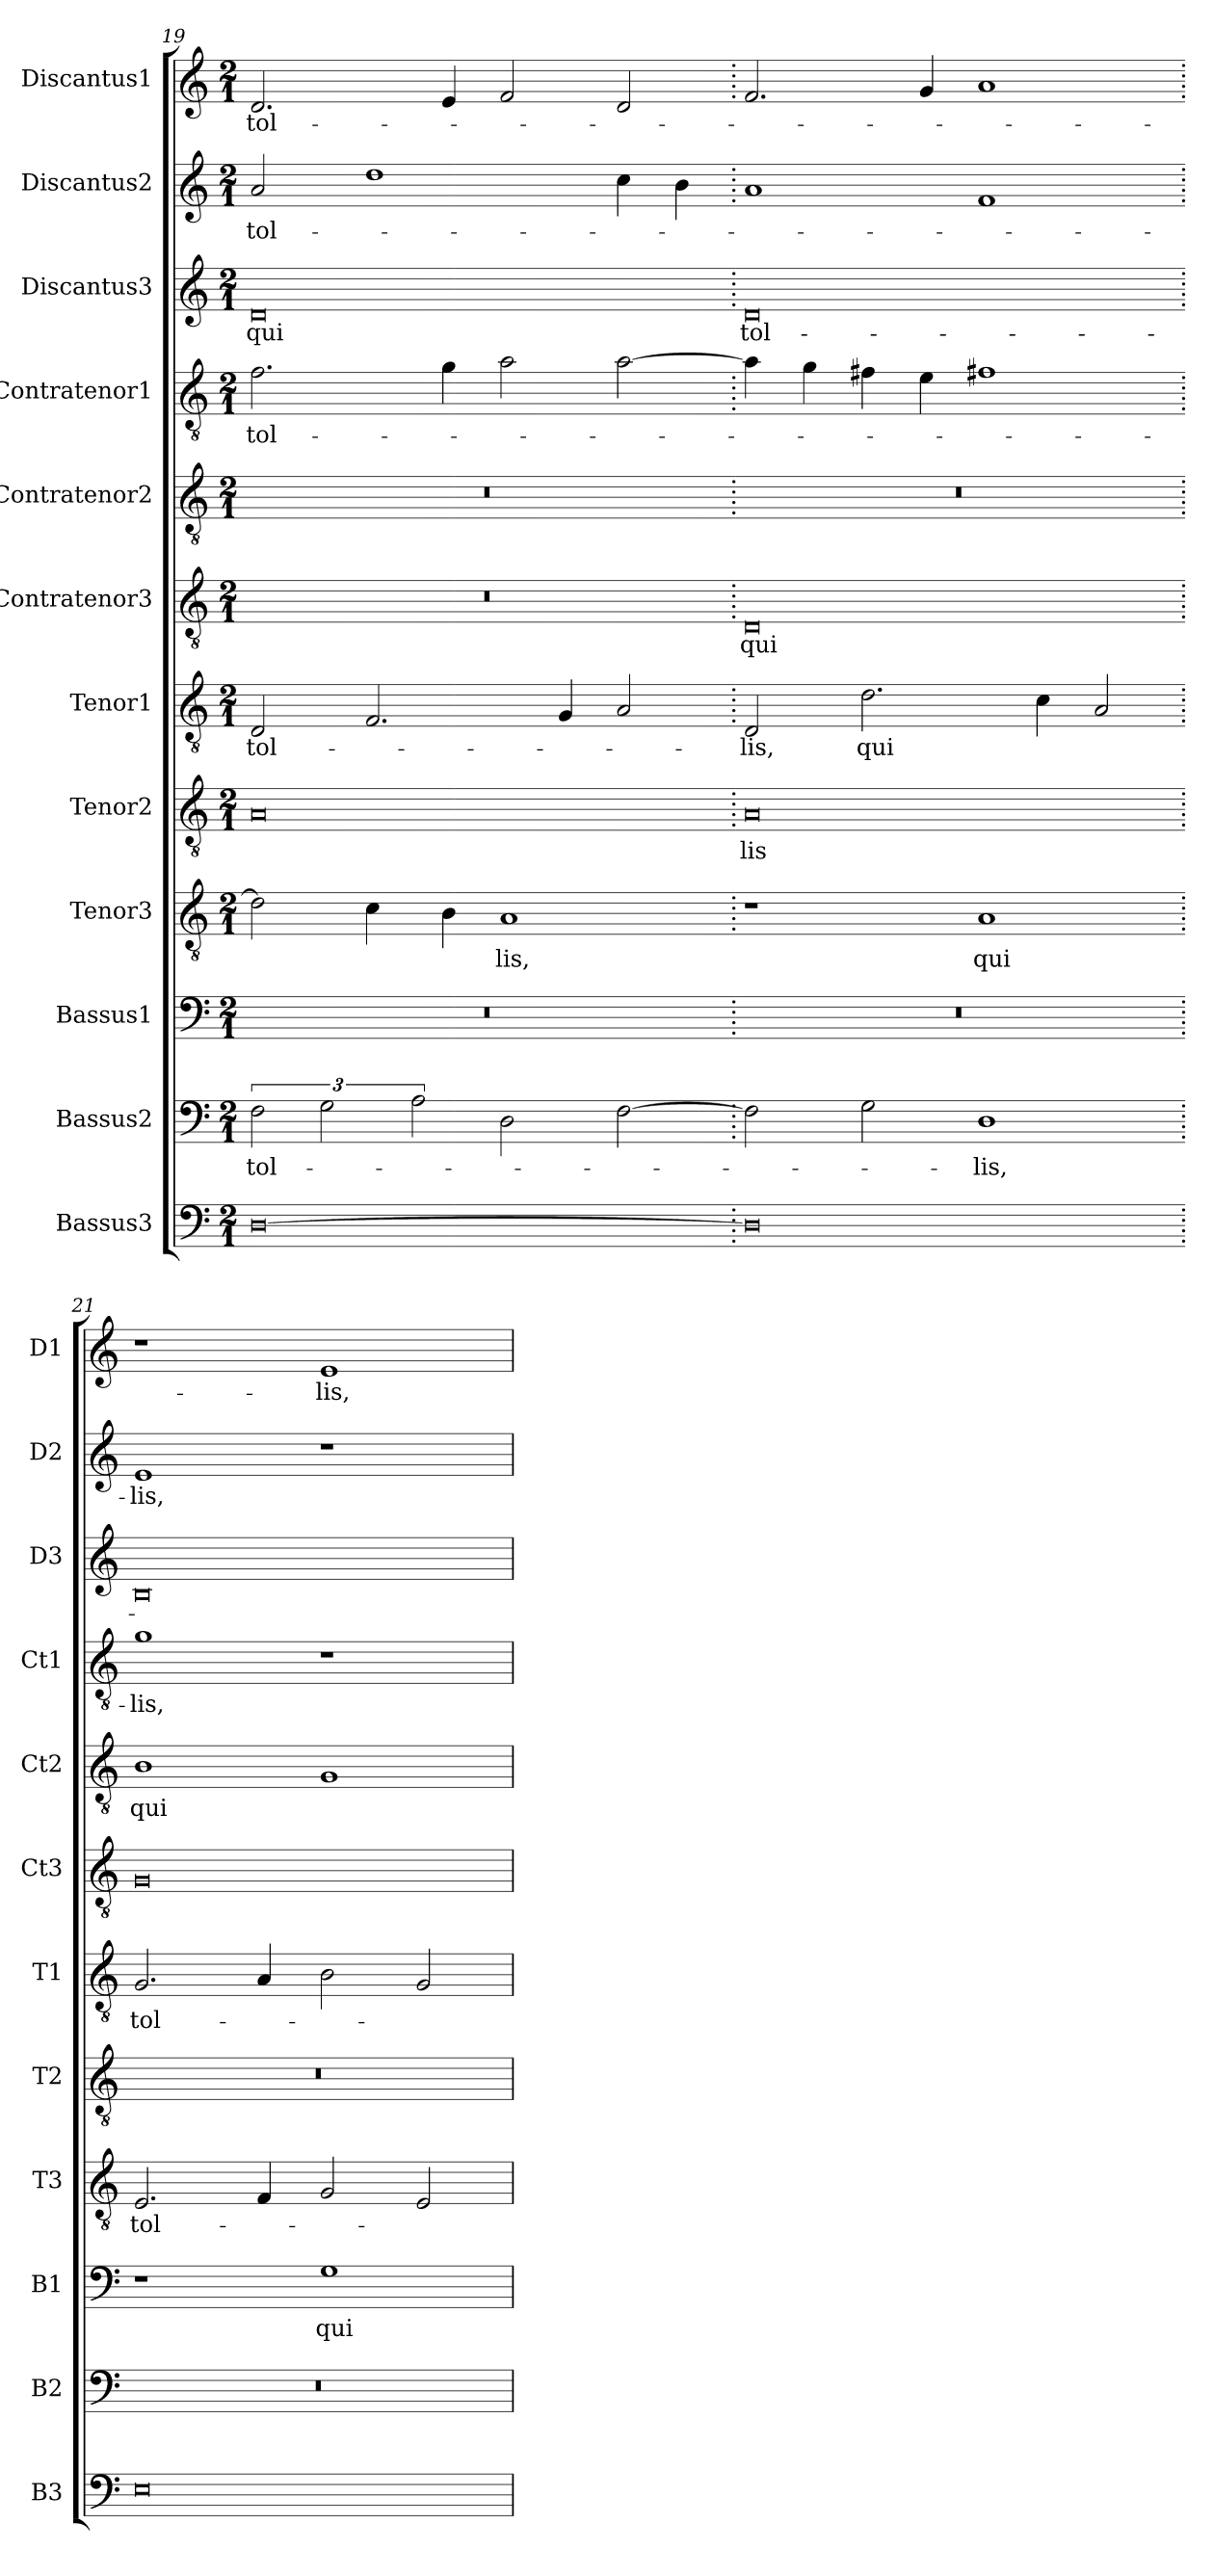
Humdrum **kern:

**kern	**kern	**text	**kern	**text	**kern	**text	**kern	**text	**kern	**text	**kern	**text	**kern	**text	**kern	**text	**kern	**text	**kern	**text	**kern	**text
*part12	*part11	*part11	*part10	*part10	*part9	*part9	*part8	*part8	*part7	*part7	*part6	*part6	*part5	*part5	*part4	*part4	*part3	*part3	*part2	*part2	*part1	*part1
*staff12	*staff11	*staff11	*staff10	*staff10	*staff9	*staff9	*staff8	*staff8	*staff7	*staff7	*staff6	*staff6	*staff5	*staff5	*staff4	*staff4	*staff3	*staff3	*staff2	*staff2	*staff1	*staff1
*I"Bassus3	*I"Bassus2	*	*I"Bassus1	*	*I"Tenor3	*	*I"Tenor2	*	*I"Tenor1	*	*I"Contratenor3	*	*I"Contratenor2	*	*I"Contratenor1	*	*I"Discantus3	*	*I"Discantus2	*	*I"Discantus1	*
*I'B3	*I'B2	*	*I'B1	*	*I'T3	*	*I'T2	*	*I'T1	*	*I'Ct3	*	*I'Ct2	*	*I'Ct1	*	*I'D3	*	*I'D2	*	*I'D1	*
*clefF4	*clefF4	*	*clefF4	*	*clefGv2	*	*clefGv2	*	*clefGv2	*	*clefGv2	*	*clefGv2	*	*clefGv2	*	*clefG2	*	*clefG2	*	*clefG2	*
*k[]	*k[]	*	*k[]	*	*k[]	*	*k[]	*	*k[]	*	*k[]	*	*k[]	*	*k[]	*	*k[]	*	*k[]	*	*k[]	*
*M2/1	*M2/1	*	*M2/1	*	*M2/1	*	*M2/1	*	*M2/1	*	*M2/1	*	*M2/1	*	*M2/1	*	*M2/1	*	*M2/1	*	*M2/1	*
=19	=19	=19	=19	=19	=19	=19	=19	=19	=19	=19	=19	=19	=19	=19	=19	=19	=19	=19	=19	=19	=19	=19
[0D\	3F\	tol-	0r	.	2d\]	.	0A/	.	2D/	tol-	0r	.	0r	.	2.f\	tol-	0d/	qui	2a/	tol-	2.d/	tol-
.	3G\	.	.	.	.	.	.	.	.	.	.	.	.	.	.	.	.	.	.	.	.	.
.	.	.	.	.	4c\	.	.	.	2.F/	.	.	.	.	.	.	.	.	.	1dd\	.	.	.
.	3A\	.	.	.	.	.	.	.	.	.	.	.	.	.	.	.	.	.	.	.	.	.
.	.	.	.	.	4B\	.	.	.	.	.	.	.	.	.	4g\	.	.	.	.	.	4e/	.
.	2D\	.	.	.	1A/	-lis,	.	.	.	.	.	.	.	.	2a\	.	.	.	.	.	2f/	.
.	.	.	.	.	.	.	.	.	4G/	.	.	.	.	.	.	.	.	.	.	.	.	.
.	[2F\	.	.	.	.	.	.	.	2A/	.	.	.	.	.	[2a\	.	.	.	4cc\	.	2d/	.
.	.	.	.	.	.	.	.	.	.	.	.	.	.	.	.	.	.	.	4b\	.	.	.
=20.	=20.	=20.	=20.	=20.	=20.	=20.	=20.	=20.	=20.	=20.	=20.	=20.	=20.	=20.	=20.	=20.	=20.	=20.	=20.	=20.	=20.	=20.
0D\]	2F\]	.	0r	.	1r	.	0A/	-lis	2D/	-lis,	0D/	qui	0r	.	4a\]	.	0d/	tol-	1a/	.	2.f/	.
.	.	.	.	.	.	.	.	.	.	.	.	.	.	.	4g\	.	.	.	.	.	.	.
.	2G\	.	.	.	.	.	.	.	2.d\	qui	.	.	.	.	4f#X\	.	.	.	.	.	.	.
.	.	.	.	.	.	.	.	.	.	.	.	.	.	.	4e\	.	.	.	.	.	4g/	.
.	1D\	-lis,	.	.	1A/	qui	.	.	.	.	.	.	.	.	1f#X\	.	.	.	1f/	.	1a/	.
.	.	.	.	.	.	.	.	.	4c\	.	.	.	.	.	.	.	.	.	.	.	.	.
.	.	.	.	.	.	.	.	.	2A/	.	.	.	.	.	.	.	.	.	.	.	.	.
=21.	=21.	=21.	=21.	=21.	=21.	=21.	=21.	=21.	=21.	=21.	=21.	=21.	=21.	=21.	=21.	=21.	=21.	=21.	=21.	=21.	=21.	=21.
0E\	0r	.	1r	.	2.E/	tol-	0r	.	2.G/	tol-	0G/	.	1B\	qui	1g\	-lis,	0B/	.	1e/	-lis,	1r	.
.	.	.	.	.	4F/	.	.	.	4A/	.	.	.	.	.	.	.	.	.	.	.	.	.
.	.	.	1G\	qui	2G/	.	.	.	2B\	.	.	.	1G/	.	1r	.	.	.	1r	.	1e/	-lis,
.	.	.	.	.	2E/	.	.	.	2G/	.	.	.	.	.	.	.	.	.	.	.	.	.
=	=	=	=	=	=	=	=	=	=	=	=	=	=	=	=	=	=	=	=	=	=	=
*-	*-	*-	*-	*-	*-	*-	*-	*-	*-	*-	*-	*-	*-	*-	*-	*-	*-	*-	*-	*-	*-	*-
